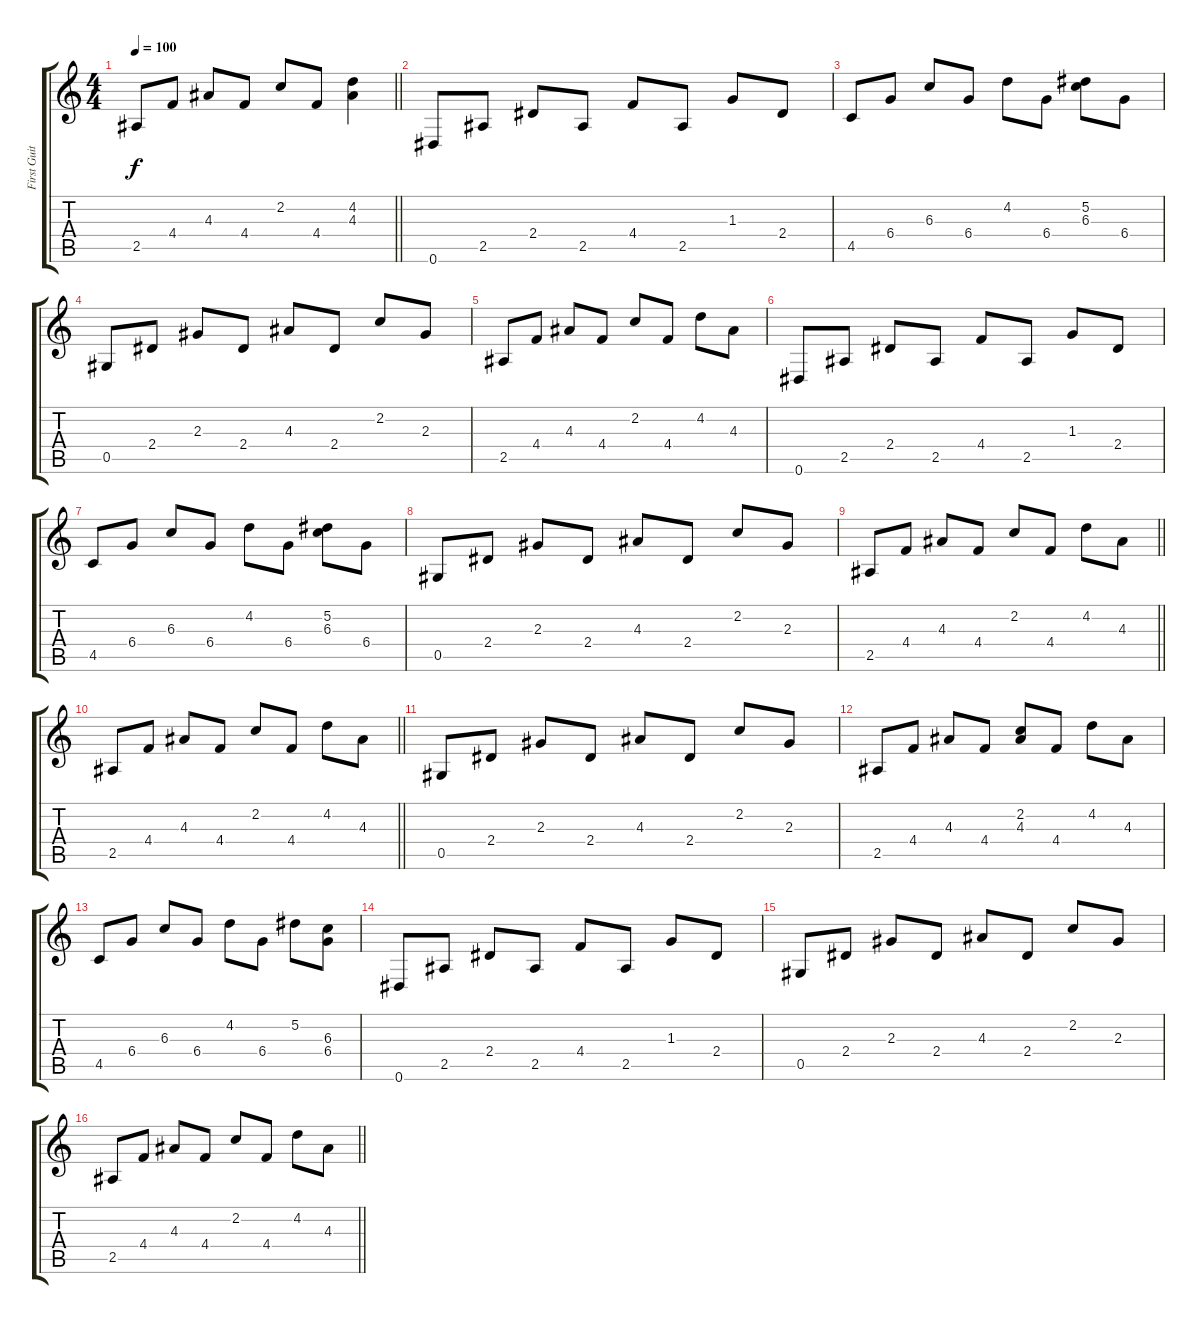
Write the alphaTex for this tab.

\track ("First Guitar" "First Guit") {instrument acousticguitarsteel}
\staff {score tabs}
\tuning (Eb4 Bb3 Gb3 Db3 Ab2 Eb2) {hide}
\ts (4 4)
\tempo 100
\clef g2
\barLineRight lightlight
\ks c
2.5.8{dy f} 4.4.8 4.3.8 4.4.8 2.2.8 4.4.8 (4.2 4.3).4 |
0.6.8 2.5.8 2.4.8 2.5.8 4.4.8 2.5.8 1.3.8 2.4.8 |
4.5.8 6.4.8 6.3.8 6.4.8 4.2.8 6.4.8 (5.2 6.3).8 6.4.8 |
0.5.8 2.4.8 2.3.8 2.4.8 4.3.8 2.4.8 2.2.8 2.3.8 |
2.5.8 4.4.8 4.3.8 4.4.8 2.2.8 4.4.8 4.2.8 4.3.8 |
0.6.8 2.5.8 2.4.8 2.5.8 4.4.8 2.5.8 1.3.8 2.4.8 |
4.5.8 6.4.8 6.3.8 6.4.8 4.2.8 6.4.8 (5.2 6.3).8 6.4.8 |
0.5.8 2.4.8 2.3.8 2.4.8 4.3.8 2.4.8 2.2.8 2.3.8 |
\barLineRight lightlight
2.5.8 4.4.8 4.3.8 4.4.8 2.2.8 4.4.8 4.2.8 4.3.8 |
\barLineRight lightlight
2.5.8 4.4.8 4.3.8 4.4.8 2.2.8 4.4.8 4.2.8 4.3.8 |
0.5.8 2.4.8 2.3.8 2.4.8 4.3.8 2.4.8 2.2.8 2.3.8 |
2.5.8 4.4.8 4.3.8 4.4.8 (2.2 4.3).8 4.4.8 4.2.8 4.3.8 |
4.5.8 6.4.8 6.3.8 6.4.8 4.2.8 6.4.8 5.2.8 (6.3 6.4).8 |
0.6.8 2.5.8 2.4.8 2.5.8 4.4.8 2.5.8 1.3.8 2.4.8 |
0.5.8 2.4.8 2.3.8 2.4.8 4.3.8 2.4.8 2.2.8 2.3.8 |
\barLineRight lightlight
2.5.8 4.4.8 4.3.8 4.4.8 2.2.8 4.4.8 4.2.8 4.3.8
